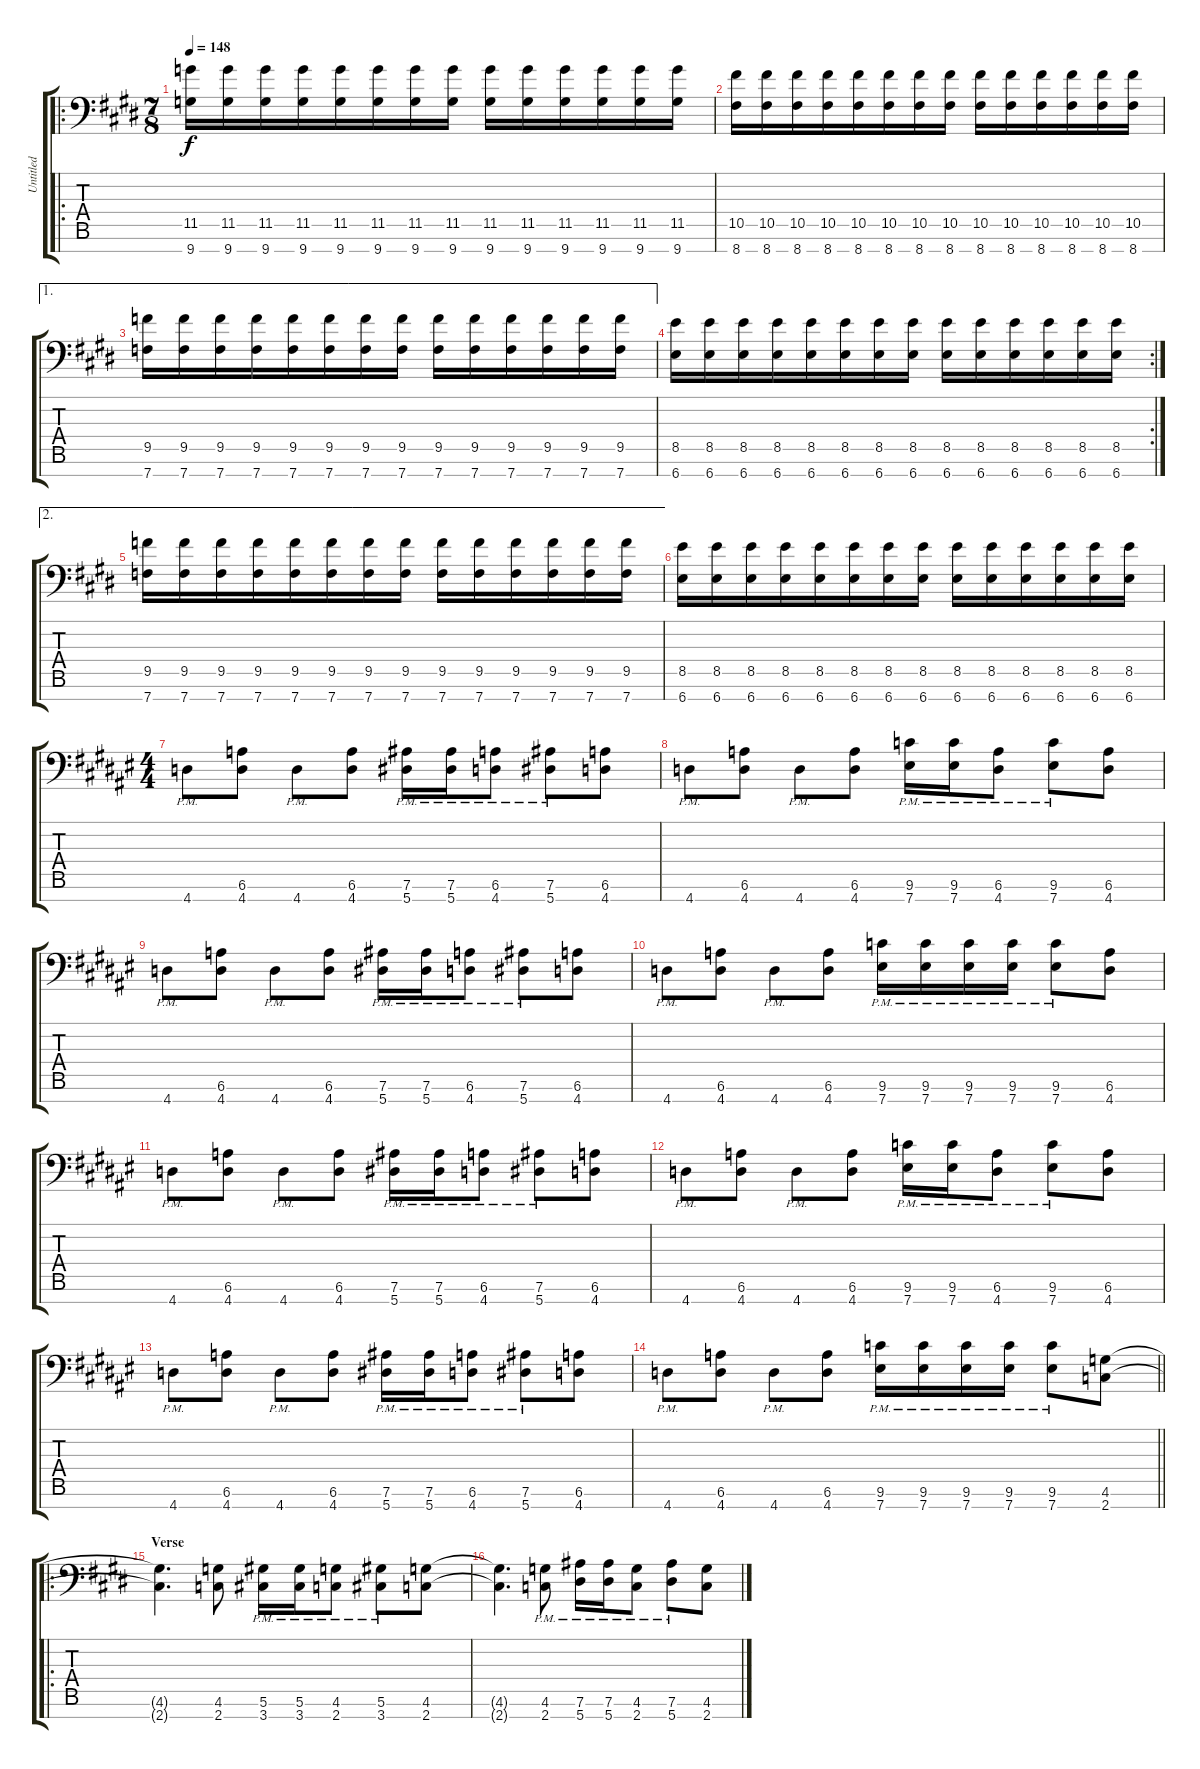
\track ("Untitled" "Untitled") {instrument distortionguitar}
\staff {score tabs}
\tuning (Eb4 Bb3 Gb3 Db3 Ab2 Eb2 Bb1) {hide}
\ro
\ts (7 8)
\tempo 148
\clef f4
\ks e
(11.5 9.7).16{dy f instrument distortionguitar} (11.5 9.7).16 (11.5 9.7).16 (11.5 9.7).16 (11.5 9.7).16 (11.5 9.7).16 (11.5 9.7).16 (11.5 9.7).16 (11.5 9.7).16 (11.5 9.7).16 (11.5 9.7).16 (11.5 9.7).16 (11.5 9.7).16 (11.5 9.7).16 |
(10.5 8.7).16 (10.5 8.7).16 (10.5 8.7).16 (10.5 8.7).16 (10.5 8.7).16 (10.5 8.7).16 (10.5 8.7).16 (10.5 8.7).16 (10.5 8.7).16 (10.5 8.7).16 (10.5 8.7).16 (10.5 8.7).16 (10.5 8.7).16 (10.5 8.7).16 |
\ae 1
(9.5 7.7).16 (9.5 7.7).16 (9.5 7.7).16 (9.5 7.7).16 (9.5 7.7).16 (9.5 7.7).16 (9.5 7.7).16 (9.5 7.7).16 (9.5 7.7).16 (9.5 7.7).16 (9.5 7.7).16 (9.5 7.7).16 (9.5 7.7).16 (9.5 7.7).16 |
\rc 2
(8.5 6.7).16 (8.5 6.7).16 (8.5 6.7).16 (8.5 6.7).16 (8.5 6.7).16 (8.5 6.7).16 (8.5 6.7).16 (8.5 6.7).16 (8.5 6.7).16 (8.5 6.7).16 (8.5 6.7).16 (8.5 6.7).16 (8.5 6.7).16 (8.5 6.7).16 |
\ae 2
(9.5 7.7).16 (9.5 7.7).16 (9.5 7.7).16 (9.5 7.7).16 (9.5 7.7).16 (9.5 7.7).16 (9.5 7.7).16 (9.5 7.7).16 (9.5 7.7).16 (9.5 7.7).16 (9.5 7.7).16 (9.5 7.7).16 (9.5 7.7).16 (9.5 7.7).16 |
(8.5 6.7).16 (8.5 6.7).16 (8.5 6.7).16 (8.5 6.7).16 (8.5 6.7).16 (8.5 6.7).16 (8.5 6.7).16 (8.5 6.7).16 (8.5 6.7).16 (8.5 6.7).16 (8.5 6.7).16 (8.5 6.7).16 (8.5 6.7).16 (8.5 6.7).16 |
\ts (4 4)
\ks f#
4.7{pm}.8 (6.6 4.7).8 4.7{pm}.8 (6.6 4.7).8 (7.6{pm} 5.7{pm}).16 (7.6{pm} 5.7{pm}).16 (6.6{pm} 4.7{pm}).8 (7.6{pm} 5.7{pm}).8 (6.6 4.7).8 |
4.7{pm}.8 (6.6 4.7).8 4.7{pm}.8 (6.6 4.7).8 (9.6{pm} 7.7{pm}).16 (9.6{pm} 7.7{pm}).16 (6.6{pm} 4.7{pm}).8 (9.6{pm} 7.7{pm}).8 (6.6 4.7).8 |
4.7{pm}.8 (6.6 4.7).8 4.7{pm}.8 (6.6 4.7).8 (7.6{pm} 5.7{pm}).16 (7.6{pm} 5.7{pm}).16 (6.6{pm} 4.7{pm}).8 (7.6{pm} 5.7{pm}).8 (6.6 4.7).8 |
4.7{pm}.8 (6.6 4.7).8 4.7{pm}.8 (6.6 4.7).8 (9.6{pm} 7.7{pm}).16 (9.6{pm} 7.7{pm}).16 (9.6{pm} 7.7{pm}).16 (9.6{pm} 7.7{pm}).16 (9.6{pm} 7.7{pm}).8 (6.6 4.7).8 |
4.7{pm}.8 (6.6 4.7).8 4.7{pm}.8 (6.6 4.7).8 (7.6{pm} 5.7{pm}).16 (7.6{pm} 5.7{pm}).16 (6.6{pm} 4.7{pm}).8 (7.6{pm} 5.7{pm}).8 (6.6 4.7).8 |
4.7{pm}.8 (6.6 4.7).8 4.7{pm}.8 (6.6 4.7).8 (9.6{pm} 7.7{pm}).16 (9.6{pm} 7.7{pm}).16 (6.6{pm} 4.7{pm}).8 (9.6{pm} 7.7{pm}).8 (6.6 4.7).8 |
4.7{pm}.8 (6.6 4.7).8 4.7{pm}.8 (6.6 4.7).8 (7.6{pm} 5.7{pm}).16 (7.6{pm} 5.7{pm}).16 (6.6{pm} 4.7{pm}).8 (7.6{pm} 5.7{pm}).8 (6.6 4.7).8 |
\barLineRight lightlight
4.7{pm}.8 (6.6 4.7).8 4.7{pm}.8 (6.6 4.7).8 (9.6{pm} 7.7{pm}).16 (9.6{pm} 7.7{pm}).16 (9.6{pm} 7.7{pm}).16 (9.6{pm} 7.7{pm}).16 (9.6{pm} 7.7{pm}).8 (4.6 2.7).8 |
\ro
\section ("" "Verse")
\ks e
(4.6{t} 2.7{t}).4{d} (4.6 2.7).8 (5.6{pm} 3.7{pm}).16 (5.6{pm} 3.7{pm}).16 (4.6{pm} 2.7{pm}).8 (5.6{pm} 3.7{pm}).8 (4.6 2.7).8 |
(4.6{t} 2.7{t}).4{d} (4.6{pm} 2.7{pm}).8 (7.6{pm} 5.7{pm}).16 (7.6{pm} 5.7{pm}).16 (4.6{pm} 2.7{pm}).8 (7.6{pm} 5.7{pm}).8 (4.6 2.7).8
